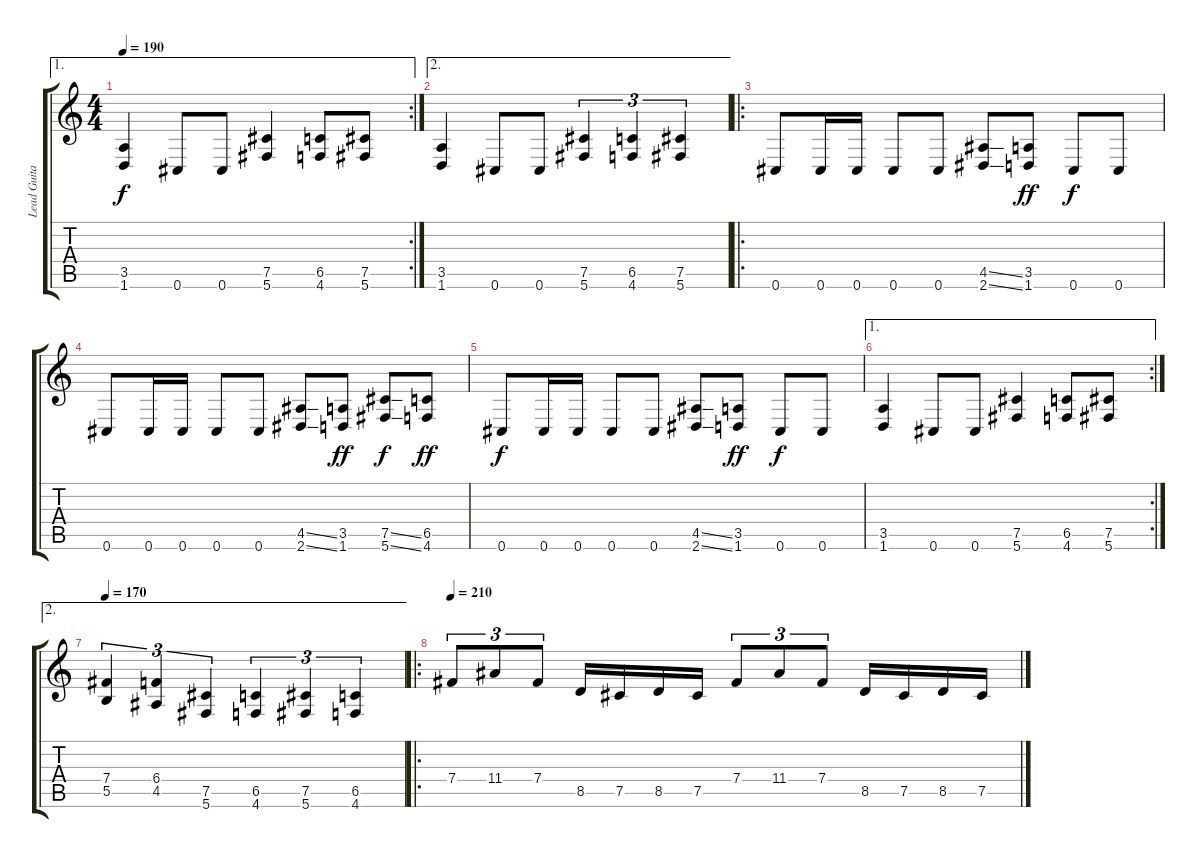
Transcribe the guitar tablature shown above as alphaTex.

\track ("Lead Guitar" "Lead Guita") {instrument overdrivenguitar}
\staff {score tabs}
\tuning (Db4 Ab3 E3 B2 Gb2 Db2) {hide}
\ae 1
\rc 2
\ts (4 4)
\tempo 190
\clef g2
\ks c
(3.5 1.6).4{dy f} 0.6.8 0.6.8 (7.5 5.6).4 (6.5 4.6).8 (7.5 5.6).8 |
\ae 2
(3.5 1.6).4 0.6.8 0.6.8 (7.5 5.6).4{tu (3 2)} (6.5 4.6).4{tu (3 2)} (7.5 5.6).4{tu (3 2)} |
\ro
0.6.8 0.6.16 0.6.16 0.6.8 0.6.8 (4.5{ss} 2.6{ss}).8 (3.5 1.6).8{dy ff} 0.6.8{dy f} 0.6.8 |
0.6.8 0.6.16 0.6.16 0.6.8 0.6.8 (4.5{ss} 2.6{ss}).8 (3.5 1.6).8{dy ff} (7.5{ss} 5.6{ss}).8{dy f} (6.5 4.6).8{dy ff} |
0.6.8{dy f} 0.6.16 0.6.16 0.6.8 0.6.8 (4.5{ss} 2.6{ss}).8 (3.5 1.6).8{dy ff} 0.6.8{dy f} 0.6.8 |
\ae 1
\rc 2
(3.5 1.6).4 0.6.8 0.6.8 (7.5 5.6).4 (6.5 4.6).8 (7.5 5.6).8 |
\ae 2
\tempo 170
(7.4 5.5).4{tu (3 2)} (6.4 4.5).4{tu (3 2)} (7.5 5.6).4{tu (3 2)} (6.5 4.6).4{tu (3 2)} (7.5 5.6).4{tu (3 2)} (6.5 4.6).4{tu (3 2)} |
\ro
\tempo 210
7.4.8{tu (3 2)} 11.4.8{tu (3 2)} 7.4.8{tu (3 2)} 8.5.16 7.5.16 8.5.16 7.5.16 7.4.8{tu (3 2)} 11.4.8{tu (3 2)} 7.4.8{tu (3 2)} 8.5.16 7.5.16 8.5.16 7.5.16
